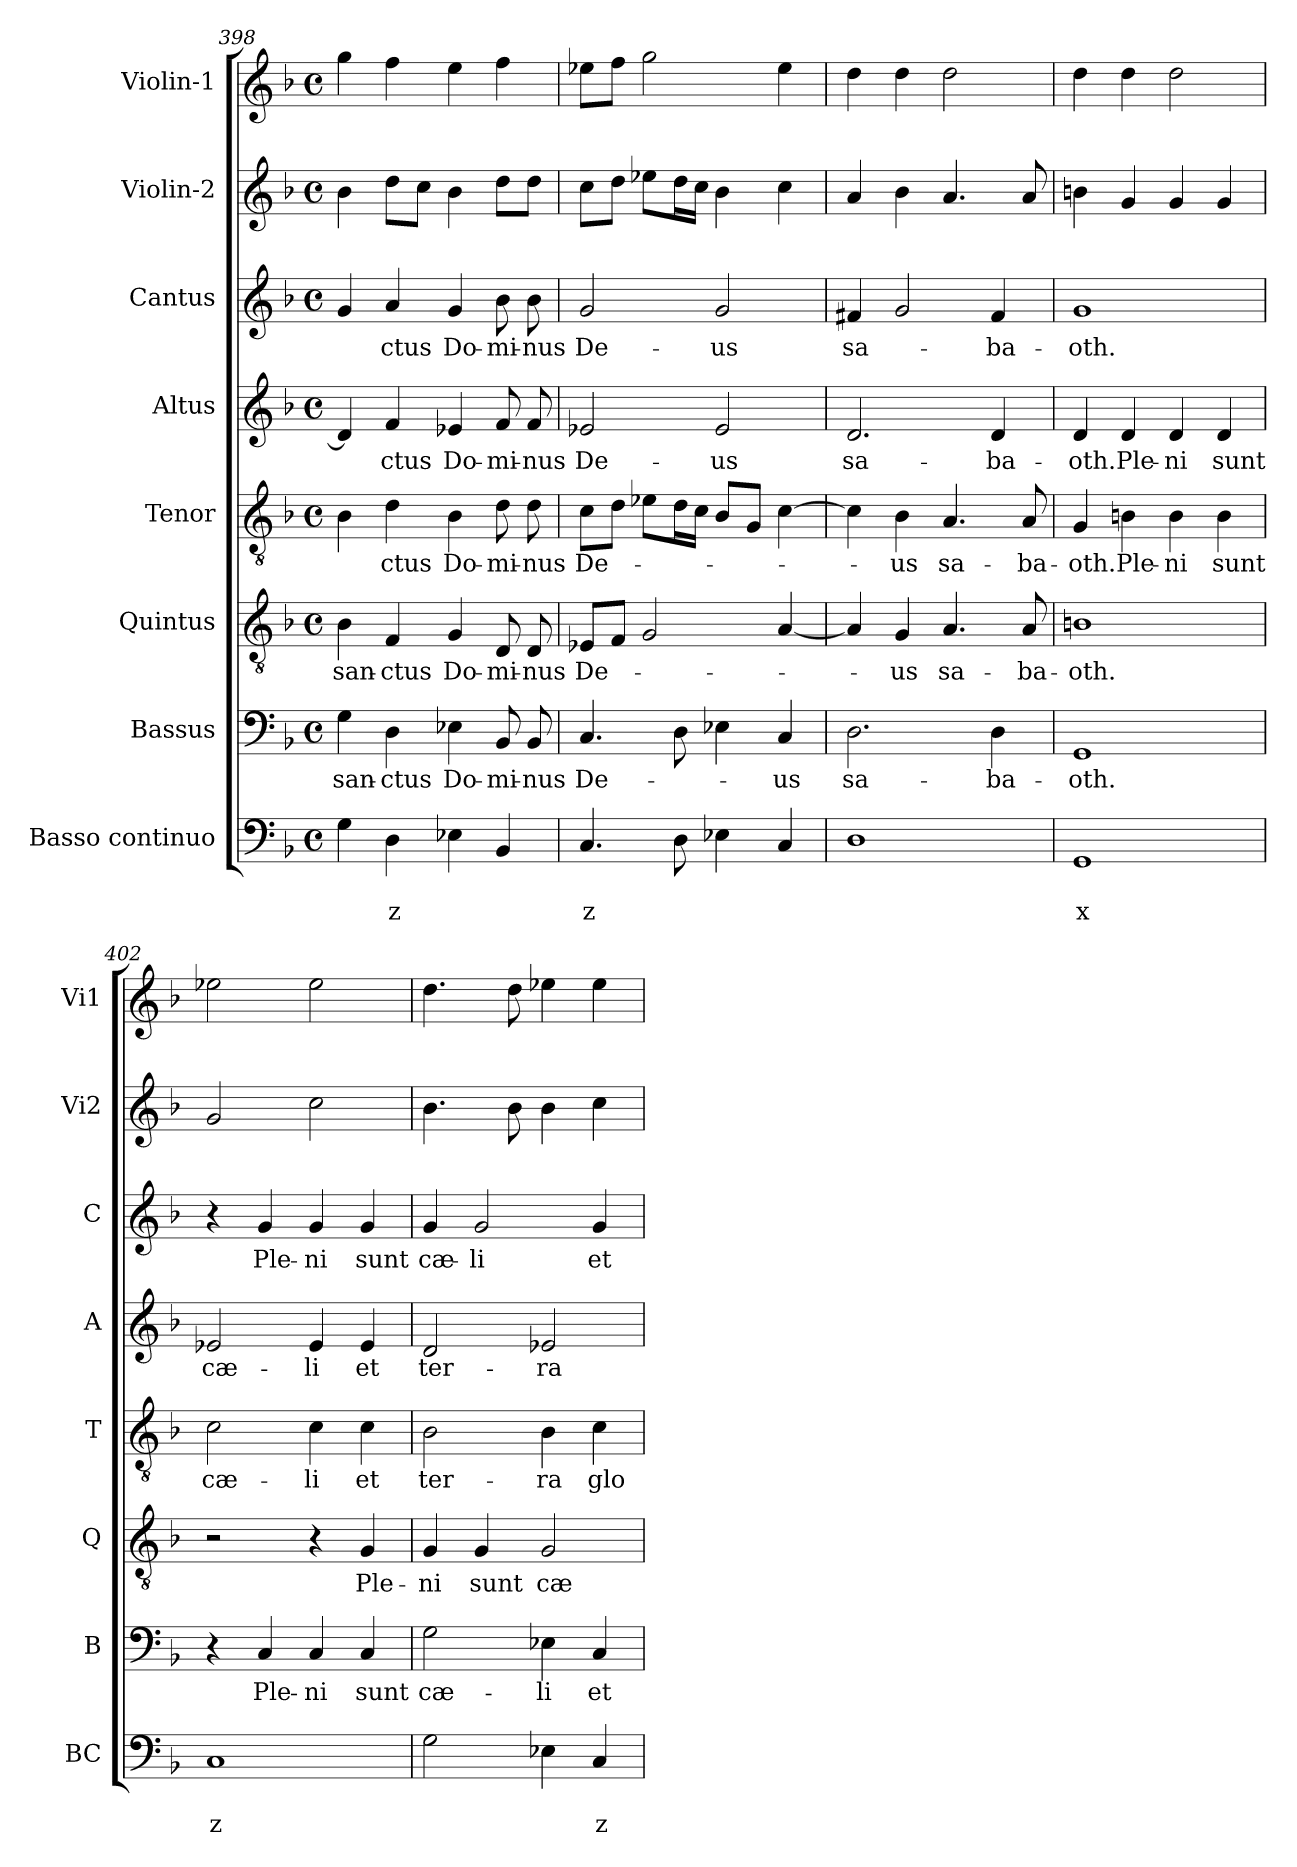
**kern	**text	**text	**kern	**text	**kern	**text	**kern	**text	**kern	**text	**kern	**text	**kern	**kern
*part8	*part8	*part8	*part7	*part7	*part6	*part6	*part5	*part5	*part4	*part4	*part3	*part3	*part2	*part1
*staff8	*staff8	*staff8	*staff7	*staff7	*staff6	*staff6	*staff5	*staff5	*staff4	*staff4	*staff3	*staff3	*staff2	*staff1
*I"Basso continuo	*	*	*I"Bassus	*	*I"Quintus	*	*I"Tenor	*	*I"Altus	*	*I"Cantus	*	*I"Violin-2	*I"Violin-1
*I'BC	*	*	*I'B	*	*I'Q	*	*I'T	*	*I'A	*	*I'C	*	*I'Vi2	*I'Vi1
*clefF4	*	*	*clefF4	*	*clefGv2	*	*clefGv2	*	*clefG2	*	*clefG2	*	*clefG2	*clefG2
*k[b-]	*	*	*k[b-]	*	*k[b-]	*	*k[b-]	*	*k[b-]	*	*k[b-]	*	*k[b-]	*k[b-]
*F:	*	*	*F:	*	*F:	*	*F:	*	*F:	*	*F:	*	*F:	*F:
*M4/4	*	*	*M4/4	*	*M4/4	*	*M4/4	*	*M4/4	*	*M4/4	*	*M4/4	*M4/4
*met(c)	*	*	*met(c)	*	*met(c)	*	*met(c)	*	*met(c)	*	*met(c)	*	*met(c)	*met(c)
=398	=398	=398	=398	=398	=398	=398	=398	=398	=398	=398	=398	=398	=398	=398
!	!	!	!	!LO:LY:b	!	!LO:LY:b	!	!	!	!	!	!	!	!
4G\	.	.	4G\	san-	4B-\	san-	4B-\	.	4d/]	.	4g/	.	4b-\	4gg\
!	!	!LO:LY:b	!	!LO:LY:b	!	!LO:LY:b	!	!LO:LY:b	!	!LO:LY:b	!	!LO:LY:b	!	!
4D\	.	z	4D\	-ctus	4F/	-ctus	4d\	-ctus	4f/	-ctus	4a/	-ctus	8dd\L	4ff\
.	.	.	.	.	.	.	.	.	.	.	.	.	8cc\J	.
!	!	!	!	!LO:LY:b	!	!LO:LY:b	!	!LO:LY:b	!	!LO:LY:b	!	!LO:LY:b	!	!
4E-X\	.	.	4E-X\	Do-	4G/	Do-	4B-\	Do-	4e-X/	Do-	4g/	Do-	4b-\	4ee\
!	!	!	!	!LO:LY:b	!	!LO:LY:b	!	!LO:LY:b	!	!LO:LY:b	!	!LO:LY:b	!	!
4BB-/	.	.	8BB-/	-mi-	8D/	-mi-	8d\	-mi-	8f/	-mi-	8b-\	-mi-	8dd\L	4ff\
!	!	!	!	!LO:LY:b	!	!LO:LY:b	!	!LO:LY:b	!	!LO:LY:b	!	!LO:LY:b	!	!
.	.	.	8BB-/	-nus	8D/	-nus	8d\	-nus	8f/	-nus	8b-\	-nus	8dd\J	.
!!LO:LB:g=z
=399	=399	=399	=399	=399	=399	=399	=399	=399	=399	=399	=399	=399	=399	=399
!	!	!LO:LY:b	!	!LO:LY:b	!	!LO:LY:b	!	!LO:LY:b	!	!LO:LY:b	!	!LO:LY:b	!	!
4.C/	.	z	4.C/	De-	8E-X/L	De-	8c\L	De-	2e-X/	De-	2g/	De-	8cc\L	8ee-X\L
.	.	.	.	.	8F/J	.	8d\J	.	.	.	.	.	8dd\J	8ff\J
.	.	.	.	.	2G/	.	8e-X\L	.	.	.	.	.	8ee-X\L	2gg\
8D\	.	.	8D\	.	.	.	16d\L	.	.	.	.	.	16dd\L	.
.	.	.	.	.	.	.	16c\JJ	.	.	.	.	.	16cc\JJ	.
!	!	!	!	!	!	!	!	!	!	!LO:LY:b	!	!LO:LY:b	!	!
4E-X\	.	.	4E-X\	.	.	.	8B-/L	.	2e-/	-us	2g/	-us	4b-\	.
.	.	.	.	.	.	.	8G/J	.	.	.	.	.	.	.
!	!	!	!	!LO:LY:b	!	!	!	!	!	!	!	!	!	!
4C/	.	.	4C/	-us	[4A/	.	[4c\	.	.	.	.	.	4cc\	4ee-\
=400	=400	=400	=400	=400	=400	=400	=400	=400	=400	=400	=400	=400	=400	=400
!	!	!	!	!LO:LY:b	!	!	!	!	!	!LO:LY:b	!	!LO:LY:b	!	!
1D	.	.	2.D\	sa-	4A/]	.	4c\]	.	2.d/	sa-	4f#X/	sa-	4a/	4dd\
!	!	!	!	!	!	!LO:LY:b	!	!LO:LY:b	!	!	!	!	!	!
.	.	.	.	.	4G/	-us	4B-\	-us	.	.	2g/	.	4b-\	4dd\
!	!	!	!	!	!	!LO:LY:b	!	!LO:LY:b	!	!	!	!	!	!
.	.	.	.	.	4.A/	sa-	4.A/	sa-	.	.	.	.	4.a/	2dd\
!	!	!	!	!LO:LY:b	!	!	!	!	!	!LO:LY:b	!	!LO:LY:b	!	!
.	.	.	4D\	-ba-	.	.	.	.	4d/	-ba-	4f#/	-ba-	.	.
!	!	!	!	!	!	!LO:LY:b	!	!LO:LY:b	!	!	!	!	!	!
.	.	.	.	.	8A/	-ba-	8A/	-ba-	.	.	.	.	8a/	.
=401	=401	=401	=401	=401	=401	=401	=401	=401	=401	=401	=401	=401	=401	=401
!	!	!LO:LY:b	!	!LO:LY:b	!	!LO:LY:b	!	!LO:LY:b	!	!LO:LY:b	!	!LO:LY:b	!	!
1GG	.	x	1GG	-oth.	1Bn	-oth.	4G/	-oth.	4d/	-oth.	1g	-oth.	4bn\	4dd\
!	!	!	!	!	!	!	!	!LO:LY:b	!	!LO:LY:b	!	!	!	!
.	.	.	.	.	.	.	4Bn\	Ple-	4d/	Ple-	.	.	4g/	4dd\
!	!	!	!	!	!	!	!	!LO:LY:b	!	!LO:LY:b	!	!	!	!
.	.	.	.	.	.	.	4B\	-ni	4d/	-ni	.	.	4g/	2dd\
!	!	!	!	!	!	!	!	!LO:LY:b	!	!LO:LY:b	!	!	!	!
.	.	.	.	.	.	.	4B\	sunt	4d/	sunt	.	.	4g/	.
=402	=402	=402	=402	=402	=402	=402	=402	=402	=402	=402	=402	=402	=402	=402
!	!	!LO:LY:b	!	!	!	!	!	!LO:LY:b	!	!LO:LY:b	!	!	!	!
1C	.	z	4r	.	2r	.	2c\	cæ-	2e-X/	cæ-	4r	.	2g/	2ee-X\
!	!	!	!	!LO:LY:b	!	!	!	!	!	!	!	!LO:LY:b	!	!
.	.	.	4C/	Ple-	.	.	.	.	.	.	4g/	Ple-	.	.
!	!	!	!	!LO:LY:b	!	!	!	!LO:LY:b	!	!LO:LY:b	!	!LO:LY:b	!	!
.	.	.	4C/	-ni	4r	.	4c\	-li	4e-/	-li	4g/	-ni	2cc\	2ee-\
!	!	!	!	!LO:LY:b	!	!LO:LY:b	!	!LO:LY:b	!	!LO:LY:b	!	!LO:LY:b	!	!
.	.	.	4C/	sunt	4G/	Ple-	4c\	et	4e-/	et	4g/	sunt	.	.
=403	=403	=403	=403	=403	=403	=403	=403	=403	=403	=403	=403	=403	=403	=403
!	!	!	!	!LO:LY:b	!	!LO:LY:b	!	!LO:LY:b	!	!LO:LY:b	!	!LO:LY:b	!	!
2G\	.	.	2G\	cæ-	4G/	-ni	2B-\	ter-	2d/	ter-	4g/	cæ-	4.b-\	4.dd\
!	!	!	!	!	!	!LO:LY:b	!	!	!	!	!	!LO:LY:b	!	!
.	.	.	.	.	4G/	sunt	.	.	.	.	2g/	-li	.	.
.	.	.	.	.	.	.	.	.	.	.	.	.	8b-\	8dd\
!	!	!	!	!LO:LY:b	!	!LO:LY:b	!	!LO:LY:b	!	!LO:LY:b	!	!	!	!
4E-X\	.	.	4E-X\	-li	2G/	cæ-	4B-\	-ra	2e-X/	-ra	.	.	4b-\	4ee-X\
!	!	!LO:LY:b	!	!LO:LY:b	!	!	!	!LO:LY:b	!	!	!	!LO:LY:b	!	!
4C/	.	z	4C/	et	.	.	4c\	glo-	.	.	4g/	et	4cc\	4ee-\
=	=	=	=	=	=	=	=	=	=	=	=	=	=	=
*-	*-	*-	*-	*-	*-	*-	*-	*-	*-	*-	*-	*-	*-	*-
